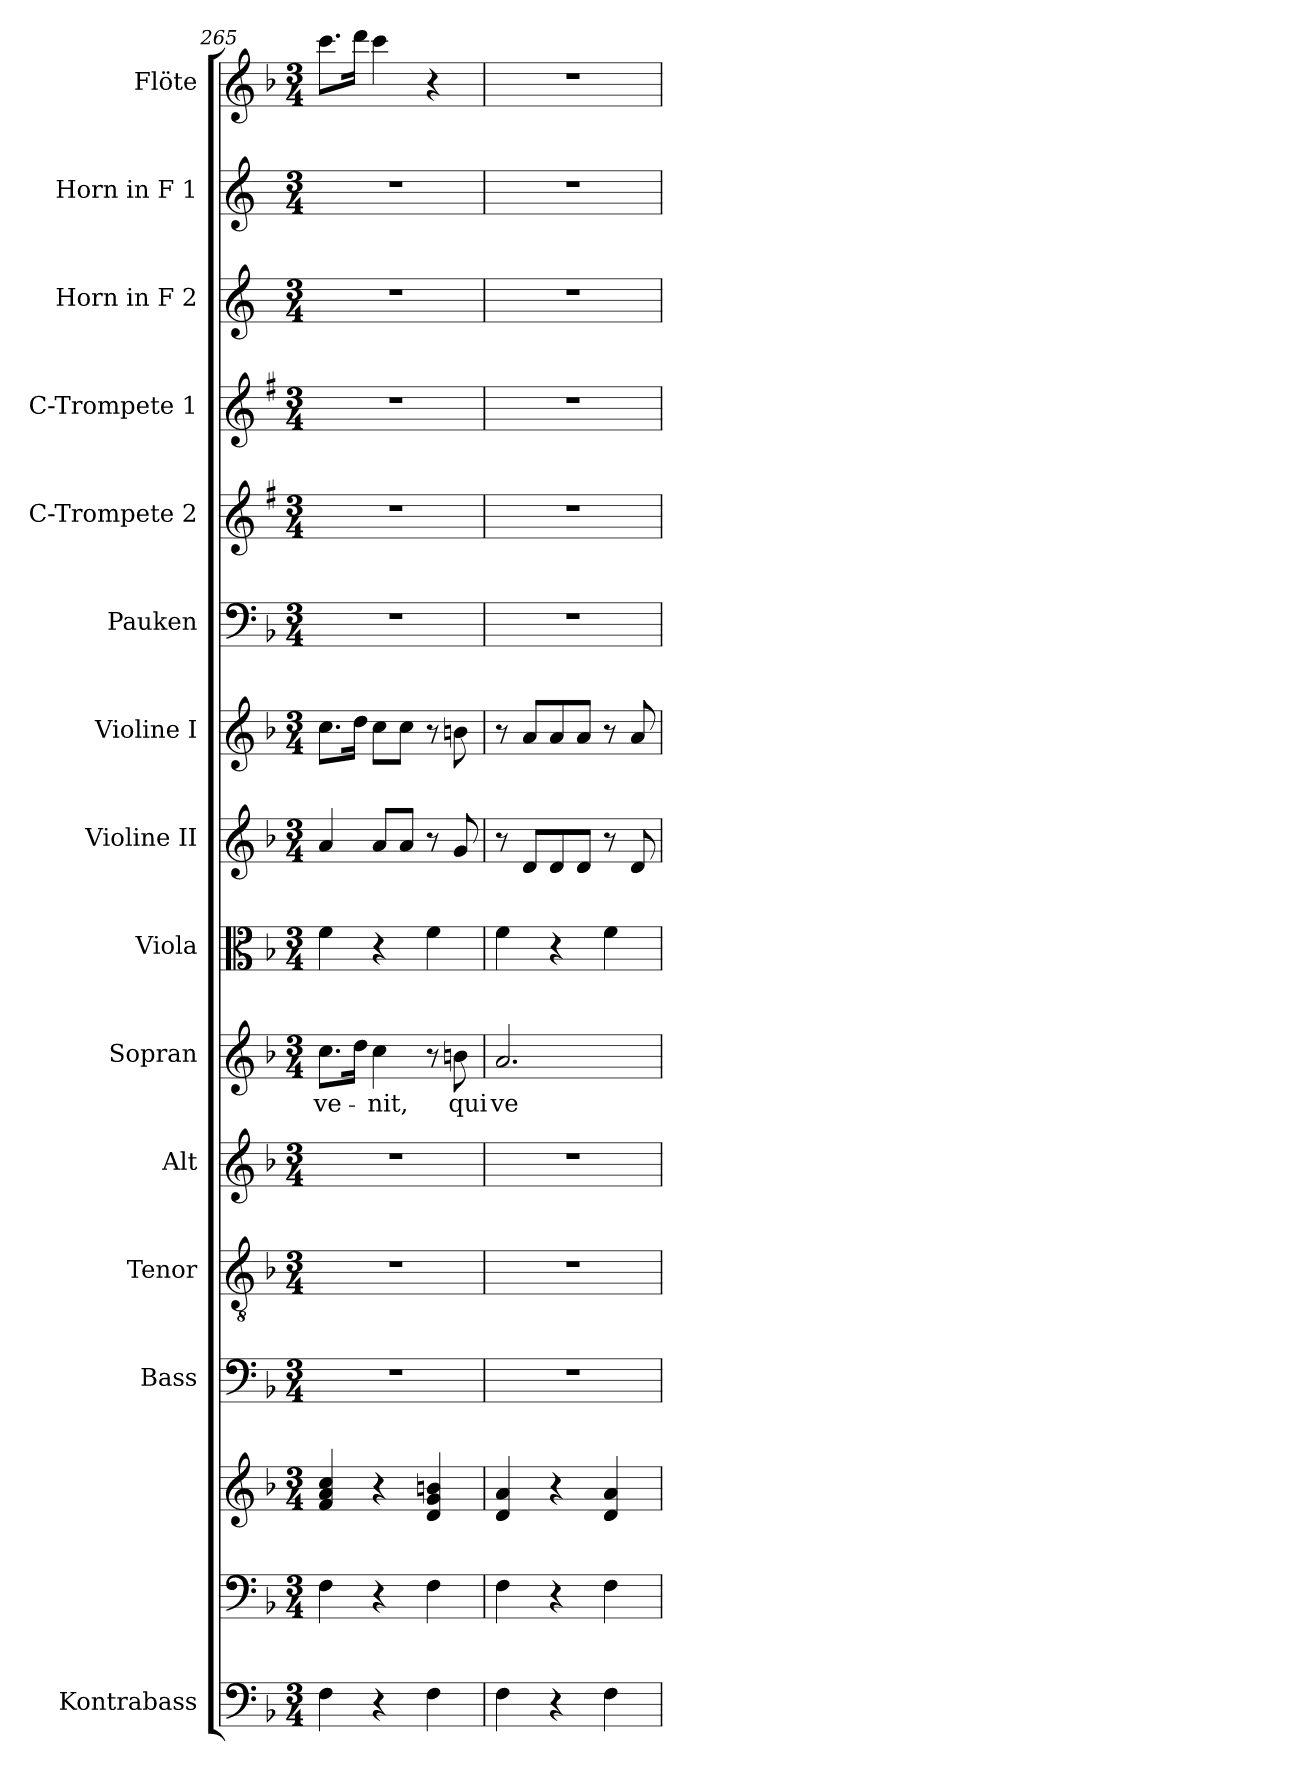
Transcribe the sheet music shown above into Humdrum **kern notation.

**kern	**kern	**kern	**kern	**kern	**kern	**kern	**text	**kern	**kern	**kern	**kern	**kern	**kern	**kern	**kern	**kern
*part15	*part14	*part14	*part13	*part12	*part11	*part10	*part10	*part9	*part8	*part7	*part6	*part5	*part4	*part3	*part2	*part1
*staff16	*staff15	*staff14	*staff13	*staff12	*staff11	*staff10	*staff10	*staff9	*staff8	*staff7	*staff6	*staff5	*staff4	*staff3	*staff2	*staff1
*I"Kontrabass	*	*	*I"Bass	*I"Tenor	*I"Alt	*I"Sopran	*	*I"Viola	*I"Violine II	*I"Violine I	*I"Pauken	*I"C-Trompete 2	*I"C-Trompete 1	*I"Horn in F 2	*I"Horn in F 1	*I"Flöte
*I'Kb.	*	*	*I'B.	*I'T.	*I'A.	*I'S.	*	*I'Vla.	*I'Vl. II	*I'Vl. I	*I'Pk.	*I'C Trp. 2	*I'C Trp. 1	*	*	*I'Fl.
*clefF4	*clefF4	*clefG2	*clefF4	*clefGv2	*clefG2	*clefG2	*	*clefC3	*clefG2	*clefG2	*clefF4	*clefG2	*clefG2	*clefG2	*clefG2	*clefG2
*ITrd7c12	*	*	*	*	*	*	*	*	*	*	*	*ITrd1c2	*ITrd1c2	*ITrd4c7	*ITrd4c7	*
*k[b-]	*k[b-]	*k[b-]	*k[b-]	*k[b-]	*k[b-]	*k[b-]	*	*k[b-]	*k[b-]	*k[b-]	*k[b-]	*k[b-]	*k[b-]	*k[b-]	*k[b-]	*k[b-]
*F:	*F:	*F:	*F:	*F:	*F:	*F:	*	*F:	*F:	*F:	*F:	*F:	*F:	*F:	*F:	*F:
*M3/4	*M3/4	*M3/4	*M3/4	*M3/4	*M3/4	*M3/4	*	*M3/4	*M3/4	*M3/4	*M3/4	*M3/4	*M3/4	*M3/4	*M3/4	*M3/4
=265	=265	=265	=265	=265	=265	=265	=265	=265	=265	=265	=265	=265	=265	=265	=265	=265
!	!	!	!	!	!	!	!LO:LY:b	!	!	!	!	!	!	!	!	!
4FF\	4F\	4f/ 4a/ 4cc/	2.r	2.r	2.r	8.cc\L	ve-	4f\	4a/	8.cc\L	2.r	2.r	2.r	2.r	2.r	8.ccc\L
.	.	.	.	.	.	16dd\Jk	.	.	.	16dd\Jk	.	.	.	.	.	16ddd\Jk
!	!	!	!	!	!	!	!LO:LY:b	!	!	!	!	!	!	!	!	!
4r	4r	4r	.	.	.	4cc\	-nit,	4r	8a/L	8cc\L	.	.	.	.	.	4ccc\
.	.	.	.	.	.	.	.	.	8a/J	8cc\J	.	.	.	.	.	.
4FF\	4F\	4d/ 4g/ 4bn/	.	.	.	8r	.	4f\	8r	8r	.	.	.	.	.	4r
!	!	!	!	!	!	!	!LO:LY:b	!	!	!	!	!	!	!	!	!
.	.	.	.	.	.	8bn\	qui	.	8g/	8bn\	.	.	.	.	.	.
=266	=266	=266	=266	=266	=266	=266	=266	=266	=266	=266	=266	=266	=266	=266	=266	=266
!	!	!	!	!	!	!	!LO:LY:b	!	!	!	!	!	!	!	!	!
4FF\	4F\	4d/ 4a/	2.r	2.r	2.r	2.a/	ve-	4f\	8r	8r	2.r	2.r	2.r	2.r	2.r	2.r
.	.	.	.	.	.	.	.	.	8d/L	8a/L	.	.	.	.	.	.
4r	4r	4r	.	.	.	.	.	4r	8d/	8a/	.	.	.	.	.	.
.	.	.	.	.	.	.	.	.	8d/J	8a/J	.	.	.	.	.	.
4FF\	4F\	4d/ 4a/	.	.	.	.	.	4f\	8r	8r	.	.	.	.	.	.
.	.	.	.	.	.	.	.	.	8d/	8a/	.	.	.	.	.	.
=	=	=	=	=	=	=	=	=	=	=	=	=	=	=	=	=
*-	*-	*-	*-	*-	*-	*-	*-	*-	*-	*-	*-	*-	*-	*-	*-	*-
